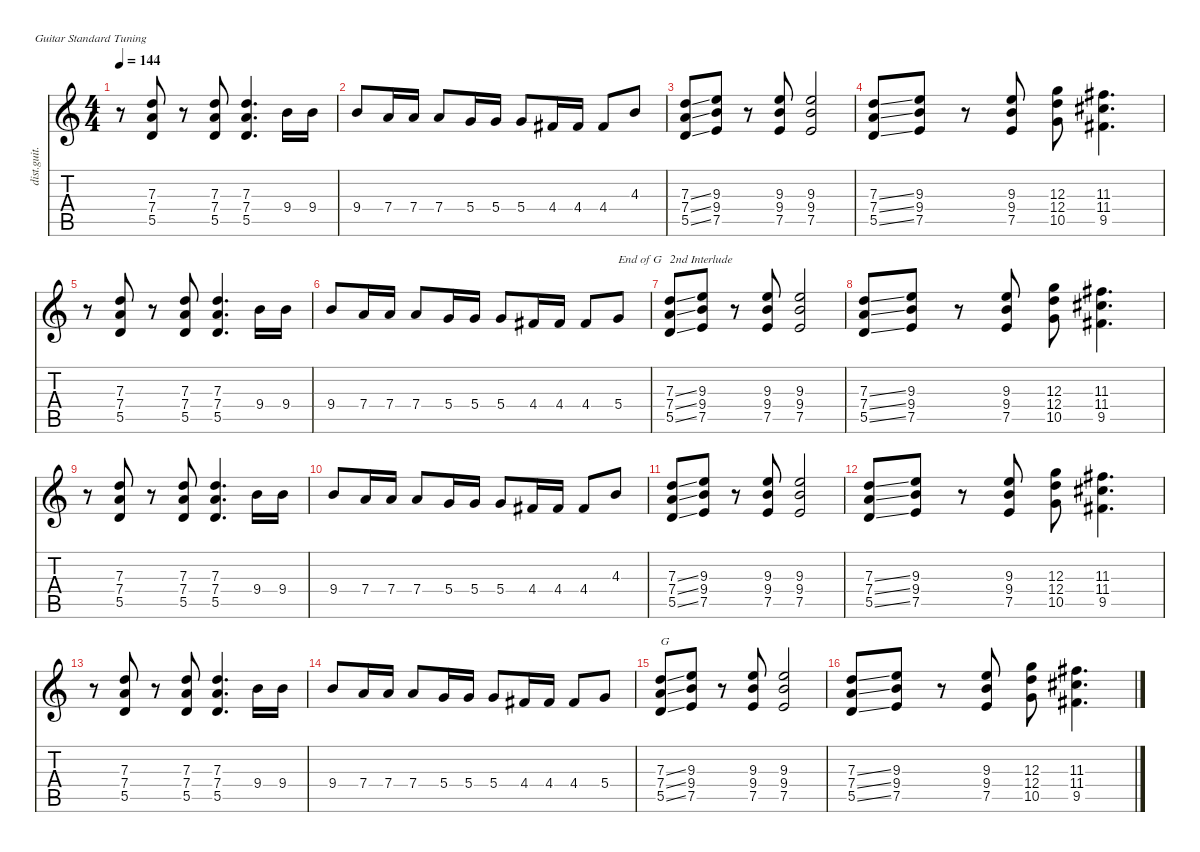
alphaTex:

\defaultSystemsLayout 4
\hideDynamics
\bracketExtendMode nobrackets
\track ("Gtr. 3" "dist.guit.") {instrument distortionguitar}
\staff {score tabs}
\tuning (E4 B3 G3 D3 A2 E2)
\ts (4 4)
\tempo 144
\clef g2
\ks c
r.8{dy f} (7.3 7.4 5.5).8 r.8 (7.3 7.4 5.5).8 (7.3 7.4 5.5).4{d} 9.4.16 9.4.16 |
9.4.8 7.4.16 7.4.16 7.4.8 5.4.16 5.4.16 5.4.8 4.4{acc #}.16 4.4{acc #}.16 4.4{acc #}.8 4.3.8 |
(7.3{ss} 7.4{ss} 5.5{ss}).8 (9.3 9.4 7.5).8 r.8 (9.3 9.4 7.5).8 (9.3 9.4 7.5).2 |
(7.3{ss} 7.4{ss} 5.5{ss}).8 (9.3 9.4 7.5).8 r.8 (9.3 9.4 7.5).8 (12.3 12.4 10.5).8 (11.3{acc #} 11.4{acc #} 9.5{acc #}).4{d} |
r.8 (7.3 7.4 5.5).8 r.8 (7.3 7.4 5.5).8 (7.3 7.4 5.5).4{d} 9.4.16 9.4.16 |
9.4.8 7.4.16 7.4.16 7.4.8 5.4.16 5.4.16 5.4.8 4.4{acc #}.16 4.4{acc #}.16 4.4{acc #}.8 5.4.8{txt "End of G"} |
(7.3{ss} 7.4{ss} 5.5{ss}).8{txt "2nd Interlude"} (9.3 9.4 7.5).8 r.8 (9.3 9.4 7.5).8 (9.3 9.4 7.5).2 |
(7.3{ss} 7.4{ss} 5.5{ss}).8 (9.3 9.4 7.5).8 r.8 (9.3 9.4 7.5).8 (12.3 12.4 10.5).8 (11.3{acc #} 11.4{acc #} 9.5{acc #}).4{d} |
r.8 (7.3 7.4 5.5).8 r.8 (7.3 7.4 5.5).8 (7.3 7.4 5.5).4{d} 9.4.16 9.4.16 |
9.4.8 7.4.16 7.4.16 7.4.8 5.4.16 5.4.16 5.4.8 4.4{acc #}.16 4.4{acc #}.16 4.4{acc #}.8 4.3.8 |
(7.3{ss} 7.4{ss} 5.5{ss}).8 (9.3 9.4 7.5).8 r.8 (9.3 9.4 7.5).8 (9.3 9.4 7.5).2 |
(7.3{ss} 7.4{ss} 5.5{ss}).8 (9.3 9.4 7.5).8 r.8 (9.3 9.4 7.5).8 (12.3 12.4 10.5).8 (11.3{acc #} 11.4{acc #} 9.5{acc #}).4{d} |
r.8 (7.3 7.4 5.5).8 r.8 (7.3 7.4 5.5).8 (7.3 7.4 5.5).4{d} 9.4.16 9.4.16 |
9.4.8 7.4.16 7.4.16 7.4.8 5.4.16 5.4.16 5.4.8 4.4{acc #}.16 4.4{acc #}.16 4.4{acc #}.8 5.4.8 |
(7.3{ss} 7.4{ss} 5.5{ss}).8{txt "G"} (9.3 9.4 7.5).8 r.8 (9.3 9.4 7.5).8 (9.3 9.4 7.5).2 |
(7.3{ss} 7.4{ss} 5.5{ss}).8 (9.3 9.4 7.5).8 r.8 (9.3 9.4 7.5).8 (12.3 12.4 10.5).8 (11.3{acc #} 11.4{acc #} 9.5{acc #}).4{d}
